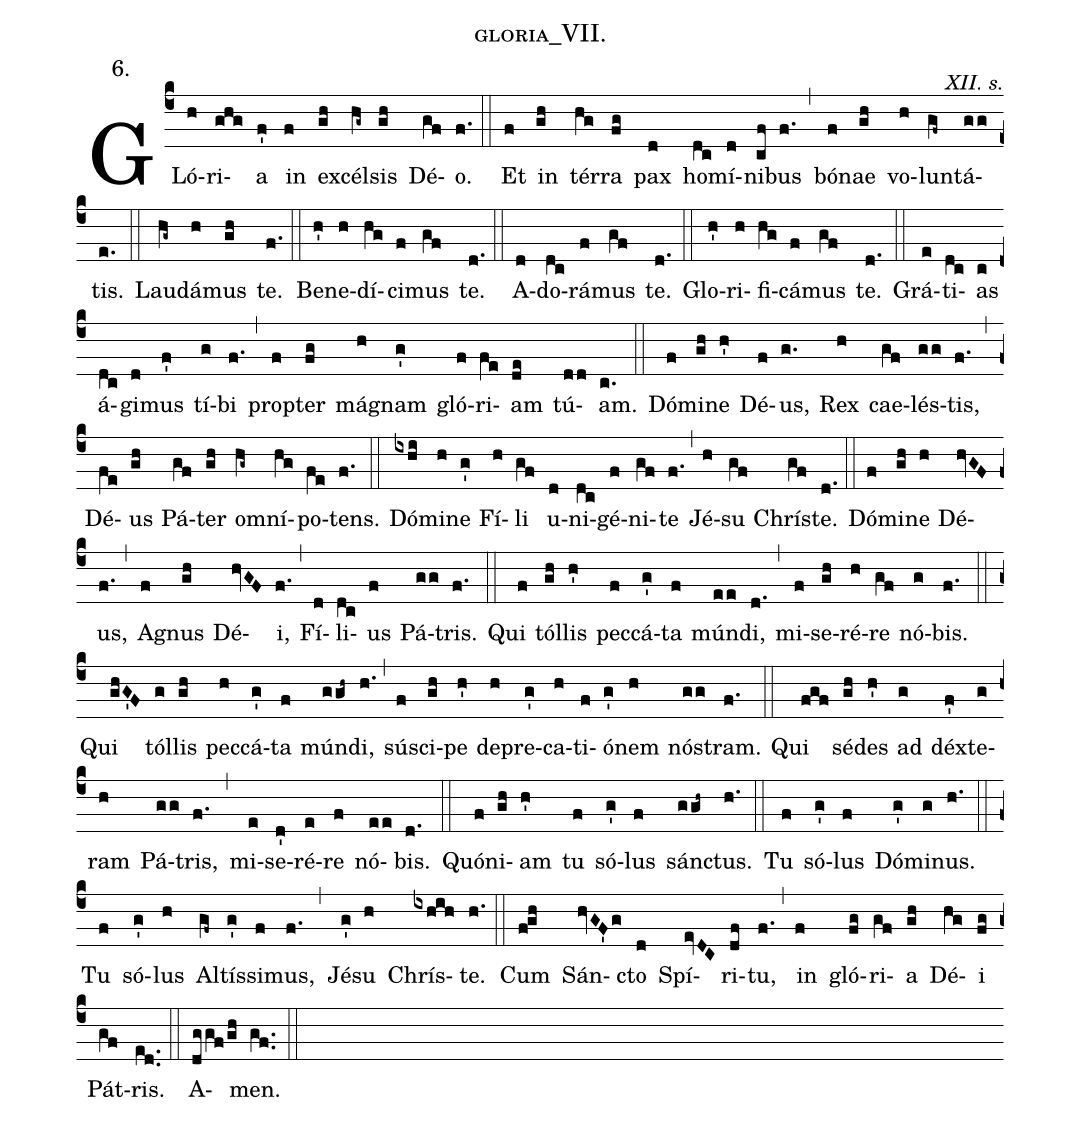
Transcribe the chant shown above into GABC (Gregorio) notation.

name: gloria_VII.;
annotation:6.;
commentary:XII. s.;
%%
(c4) GLó(h)ri(ghg)a(f') in(f) ex(gh)cél(hg~)sis(gh) Dé(gf)o.(f.) (::)
Et(f) in(gh) tér(hg)ra(fg) pax(d) ho(dc)mí(d)ni(cf)bus(f.) (,) bó(f)nae(gh) vo(h)lun(gf~)tá(gg)tis.(e.) (::)
Lau(hg~)dá(h)mus(gh) te.(f.) (::)
Be(h')ne(h)dí(hg)ci(f)mus(gf) te.(d.) (::)
A(d)do(dc)rá(f)mus(gf) te.(d.) (::)
Glo(h')ri(h)fi(hg)cá(f)mus(gf) te.(d.) (::)
Grá(e)ti(dc)as(c) á(dc)gi(d)mus(f') tí(g)bi(f.) (,) prop(f)ter(fg) má(h)gnam(g') gló(f)ri(fe)am(de) tú(dd)am.(c.) (::)
Dó(f)mi(gh)ne(h') Dé(f)us,(g.) Rex(h) cae(gf)lés(gg)tis,(f.) (,) Dé(fe)us(gh) Pá(gf)ter(gh) om(hg~)ní(hg)po(fe)tens.(f.) (::)
Dó(ixhi)mi(h)ne(g') Fí(h)li(gf) u(d)ni(dc)gé(f)ni(gf)te(f.) (,) Jé(h)su(gf) Chrís(gf)te.(d.) (::)
Dó(f)mi(gh)ne(h) Dé(hvGF)us,(f.) (,) A(f)gnus(gh) Dé(hvGF)i,(f.) (,) Fí(d)li(dc)us(f) Pá(gg)tris.(f.) (::)
Qui(f) tól(gh)lis(h') pec(f)cá(g')ta(f) mún(ee)di,(d.) (,) mi(f)se(gh)ré(h)re(gf) nó(g)bis.(f.) (::)
Qui(ghG'F) tól(g)lis(gh) pec(h)cá(g')ta(f) mún(ggh~)di,(h.) (,) sú(f)sci(gh)pe(h') de(h)pre(g')ca(h)ti(f)ó(g')nem(h) nós(gg)tram.(f.) (::)
Qui(fgf) sé(gh)des(h') ad(g) déx(f')te(g)ram(h) Pá(gg)tris,(f.) (,) mi(e)se(d')ré(e)re(f) nó(ee)bis.(d.) (::)
Quó(f)ni(gh)am(h') tu(f) só(g')lus(f) sán(ggh~)ctus.(h.) (::)
Tu(f) só(g')lus(f) Dó(g')mi(g)nus.(h.) (::)
Tu(f) só(g')lus(h) Al(gf~)tís(g')si(f)mus,(f.) (,) Jé(g')su(h) Chrís(ixhih)te.(h.) (::)
Cum(f!gh) Sán(hvGF'g)cto(d) Spí(evDC)ri(df)tu,(f.) (,) in(f) gló(fg)ri(gf)a(gh) Dé(hg)i(fg) Pát(gf)ris.(ed..) (::)
A(dggf/gh)men.(gf..) (::)
